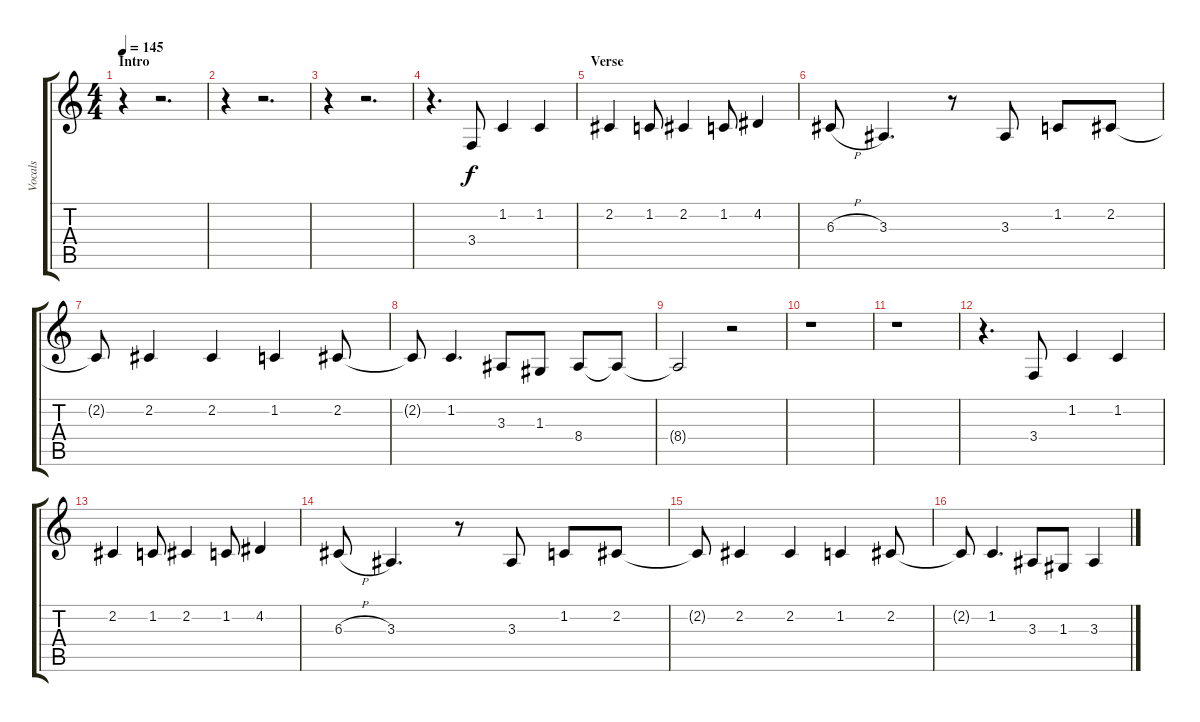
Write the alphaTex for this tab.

\track ("Vocals" "Vocals") {instrument englishhorn}
\staff {score tabs}
\tuning (E4 B3 G3 D3 A2 E2) {hide}
\ts (4 4)
\section ("" "Intro")
\tempo 145
\clef g2
\ks c
r.4{dy f instrument englishhorn} r.2{d} |
r.4 r.2{d} |
r.4 r.2{d} |
r.4{d} 3.4.8 1.2.4 1.2.4 |
\section ("" "Verse")
2.2.4 1.2.8 2.2.4 1.2.8 4.2.4 |
6.3{h}.8 3.3.4{d} r.8 3.3.8 1.2.8 2.2.8 |
2.2{t}.8 2.2.4 2.2.4 1.2.4 2.2.8 |
2.2{t}.8 1.2.4{d} 3.3.8 1.3.8 8.4.8 8.4{t}.8 |
8.4{t}.2 r.2 |
r.1 |
r.1 |
r.4{d} 3.4.8 1.2.4 1.2.4 |
2.2.4 1.2.8 2.2.4 1.2.8 4.2.4 |
6.3{h}.8 3.3.4{d} r.8 3.3.8 1.2.8 2.2.8 |
2.2{t}.8 2.2.4 2.2.4 1.2.4 2.2.8 |
2.2{t}.8 1.2.4{d} 3.3.8 1.3.8 3.3.4
